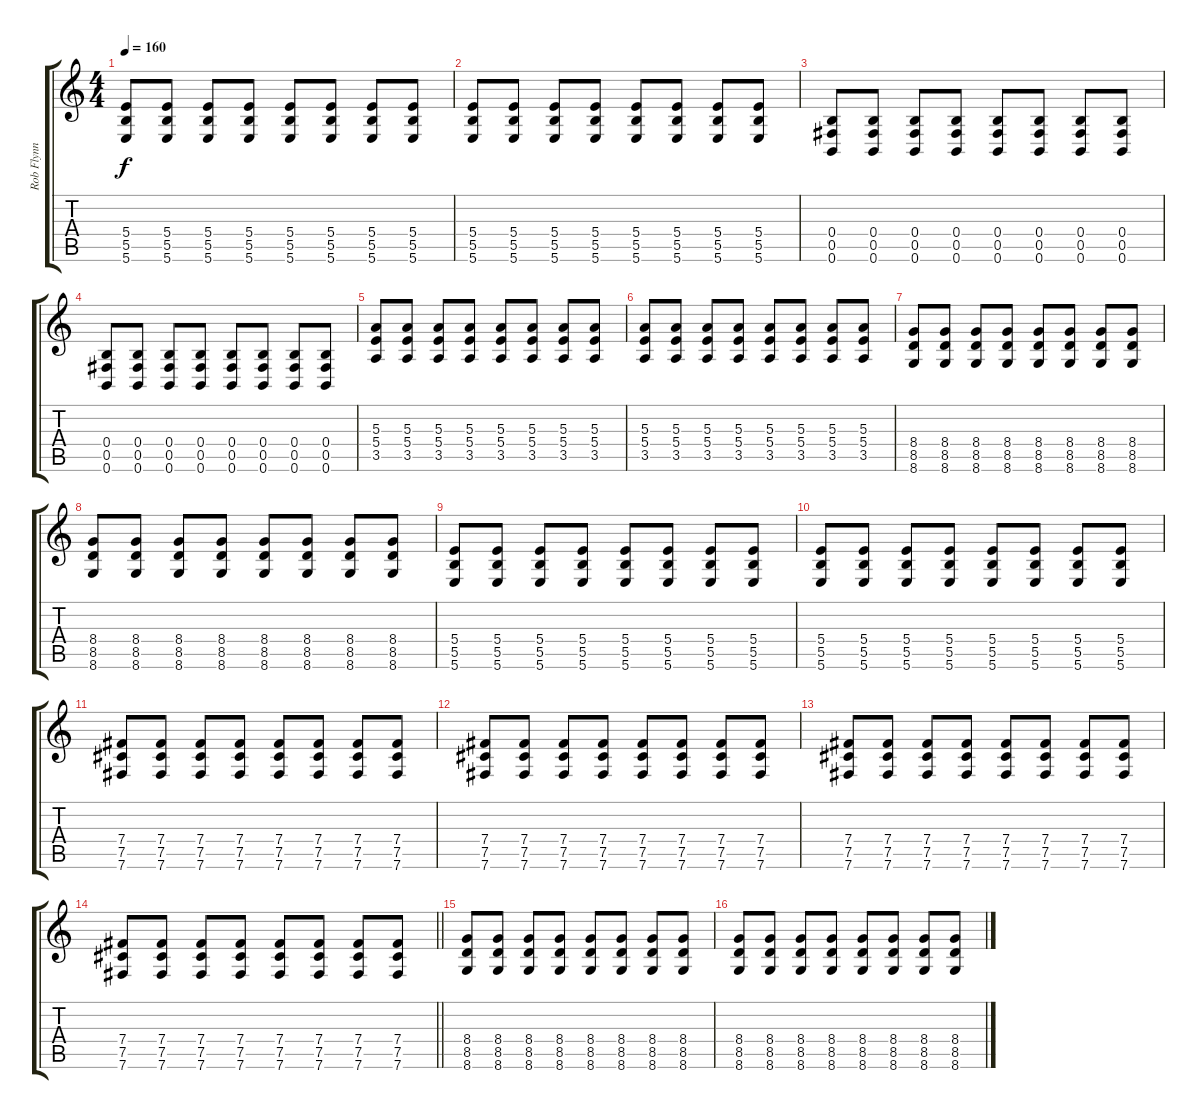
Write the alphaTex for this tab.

\track ("Rob Flynn" "Rob Flynn") {instrument distortionguitar}
\staff {score tabs}
\tuning (Db4 Ab3 E3 B2 Gb2 B1) {hide}
\ts (4 4)
\tempo 160
\clef g2
\ks c
(5.4 5.5 5.6).8{dy f} (5.4 5.5 5.6).8 (5.4 5.5 5.6).8 (5.4 5.5 5.6).8 (5.4 5.5 5.6).8 (5.4 5.5 5.6).8 (5.4 5.5 5.6).8 (5.4 5.5 5.6).8 |
(5.4 5.5 5.6).8 (5.4 5.5 5.6).8 (5.4 5.5 5.6).8 (5.4 5.5 5.6).8 (5.4 5.5 5.6).8 (5.4 5.5 5.6).8 (5.4 5.5 5.6).8 (5.4 5.5 5.6).8 |
(0.4 0.5 0.6).8 (0.4 0.5 0.6).8 (0.4 0.5 0.6).8 (0.4 0.5 0.6).8 (0.4 0.5 0.6).8 (0.4 0.5 0.6).8 (0.4 0.5 0.6).8 (0.4 0.5 0.6).8 |
(0.4 0.5 0.6).8 (0.4 0.5 0.6).8 (0.4 0.5 0.6).8 (0.4 0.5 0.6).8 (0.4 0.5 0.6).8 (0.4 0.5 0.6).8 (0.4 0.5 0.6).8 (0.4 0.5 0.6).8 |
(5.3 5.4 3.5).8 (5.3 5.4 3.5).8 (5.3 5.4 3.5).8 (5.3 5.4 3.5).8 (5.3 5.4 3.5).8 (5.3 5.4 3.5).8 (5.3 5.4 3.5).8 (5.3 5.4 3.5).8 |
(5.3 5.4 3.5).8 (5.3 5.4 3.5).8 (5.3 5.4 3.5).8 (5.3 5.4 3.5).8 (5.3 5.4 3.5).8 (5.3 5.4 3.5).8 (5.3 5.4 3.5).8 (5.3 5.4 3.5).8 |
(8.4 8.5 8.6).8 (8.4 8.5 8.6).8 (8.4 8.5 8.6).8 (8.4 8.5 8.6).8 (8.4 8.5 8.6).8 (8.4 8.5 8.6).8 (8.4 8.5 8.6).8 (8.4 8.5 8.6).8 |
(8.4 8.5 8.6).8 (8.4 8.5 8.6).8 (8.4 8.5 8.6).8 (8.4 8.5 8.6).8 (8.4 8.5 8.6).8 (8.4 8.5 8.6).8 (8.4 8.5 8.6).8 (8.4 8.5 8.6).8 |
(5.4 5.5 5.6).8 (5.4 5.5 5.6).8 (5.4 5.5 5.6).8 (5.4 5.5 5.6).8 (5.4 5.5 5.6).8 (5.4 5.5 5.6).8 (5.4 5.5 5.6).8 (5.4 5.5 5.6).8 |
(5.4 5.5 5.6).8 (5.4 5.5 5.6).8 (5.4 5.5 5.6).8 (5.4 5.5 5.6).8 (5.4 5.5 5.6).8 (5.4 5.5 5.6).8 (5.4 5.5 5.6).8 (5.4 5.5 5.6).8 |
(7.4 7.5 7.6).8 (7.4 7.5 7.6).8 (7.4 7.5 7.6).8 (7.4 7.5 7.6).8 (7.4 7.5 7.6).8 (7.4 7.5 7.6).8 (7.4 7.5 7.6).8 (7.4 7.5 7.6).8 |
(7.4 7.5 7.6).8 (7.4 7.5 7.6).8 (7.4 7.5 7.6).8 (7.4 7.5 7.6).8 (7.4 7.5 7.6).8 (7.4 7.5 7.6).8 (7.4 7.5 7.6).8 (7.4 7.5 7.6).8 |
(7.4 7.5 7.6).8 (7.4 7.5 7.6).8 (7.4 7.5 7.6).8 (7.4 7.5 7.6).8 (7.4 7.5 7.6).8 (7.4 7.5 7.6).8 (7.4 7.5 7.6).8 (7.4 7.5 7.6).8 |
\barLineRight lightlight
(7.4 7.5 7.6).8 (7.4 7.5 7.6).8 (7.4 7.5 7.6).8 (7.4 7.5 7.6).8 (7.4 7.5 7.6).8 (7.4 7.5 7.6).8 (7.4 7.5 7.6).8 (7.4 7.5 7.6).8 |
(8.4 8.5 8.6).8 (8.4 8.5 8.6).8 (8.4 8.5 8.6).8 (8.4 8.5 8.6).8 (8.4 8.5 8.6).8 (8.4 8.5 8.6).8 (8.4 8.5 8.6).8 (8.4 8.5 8.6).8 |
(8.4 8.5 8.6).8 (8.4 8.5 8.6).8 (8.4 8.5 8.6).8 (8.4 8.5 8.6).8 (8.4 8.5 8.6).8 (8.4 8.5 8.6).8 (8.4 8.5 8.6).8 (8.4 8.5 8.6).8
